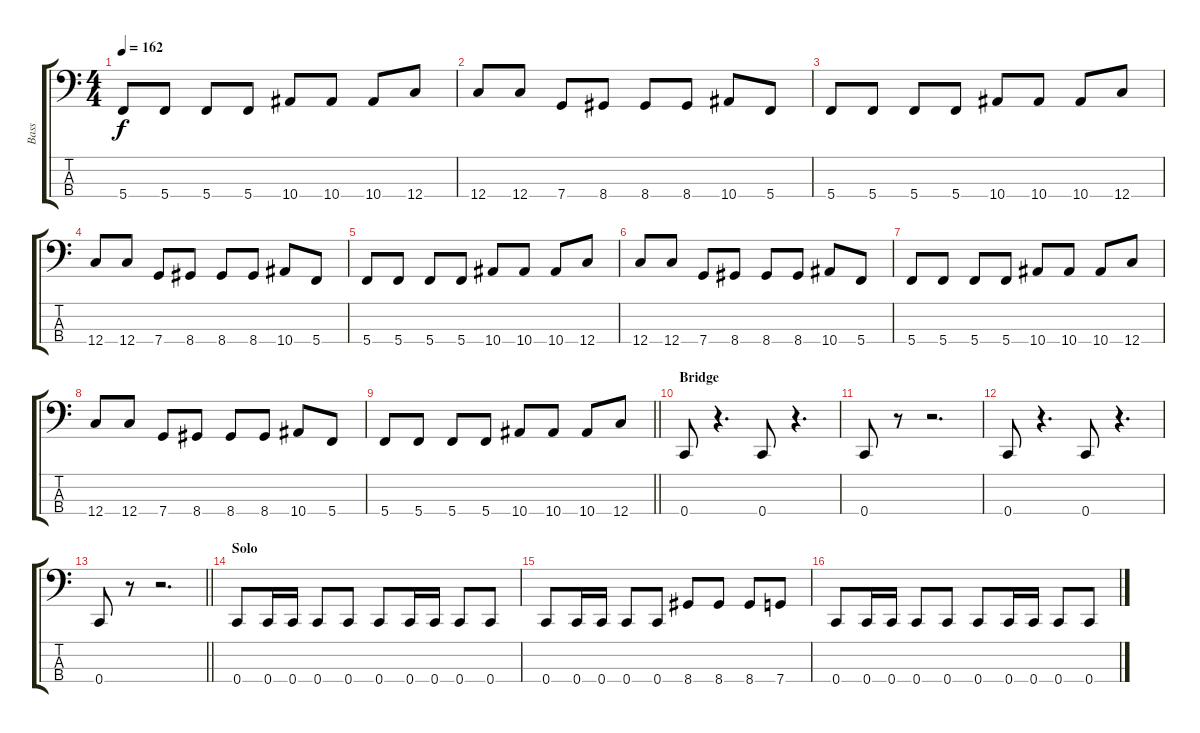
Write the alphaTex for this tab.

\track ("Bass" "Bass") {instrument electricbassfinger}
\staff {score tabs}
\tuning (F2 C2 G1 C1) {hide}
\ts (4 4)
\tempo 162
\clef f4
\ks c
5.4.8{dy f} 5.4.8 5.4.8 5.4.8 10.4.8 10.4.8 10.4.8 12.4.8 |
12.4.8 12.4.8 7.4.8 8.4.8 8.4.8 8.4.8 10.4.8 5.4.8 |
5.4.8 5.4.8 5.4.8 5.4.8 10.4.8 10.4.8 10.4.8 12.4.8 |
12.4.8 12.4.8 7.4.8 8.4.8 8.4.8 8.4.8 10.4.8 5.4.8 |
5.4.8 5.4.8 5.4.8 5.4.8 10.4.8 10.4.8 10.4.8 12.4.8 |
12.4.8 12.4.8 7.4.8 8.4.8 8.4.8 8.4.8 10.4.8 5.4.8 |
5.4.8 5.4.8 5.4.8 5.4.8 10.4.8 10.4.8 10.4.8 12.4.8 |
12.4.8 12.4.8 7.4.8 8.4.8 8.4.8 8.4.8 10.4.8 5.4.8 |
\barLineRight lightlight
5.4.8 5.4.8 5.4.8 5.4.8 10.4.8 10.4.8 10.4.8 12.4.8 |
\section ("" "Bridge")
0.4.8 r.4{d} 0.4.8 r.4{d} |
0.4.8 r.8 r.2{d} |
0.4.8 r.4{d} 0.4.8 r.4{d} |
\barLineRight lightlight
0.4.8 r.8 r.2{d} |
\section ("" "Solo")
0.4.8 0.4.16 0.4.16 0.4.8 0.4.8 0.4.8 0.4.16 0.4.16 0.4.8 0.4.8 |
0.4.8 0.4.16 0.4.16 0.4.8 0.4.8 8.4.8 8.4.8 8.4.8 7.4.8 |
0.4.8 0.4.16 0.4.16 0.4.8 0.4.8 0.4.8 0.4.16 0.4.16 0.4.8 0.4.8
